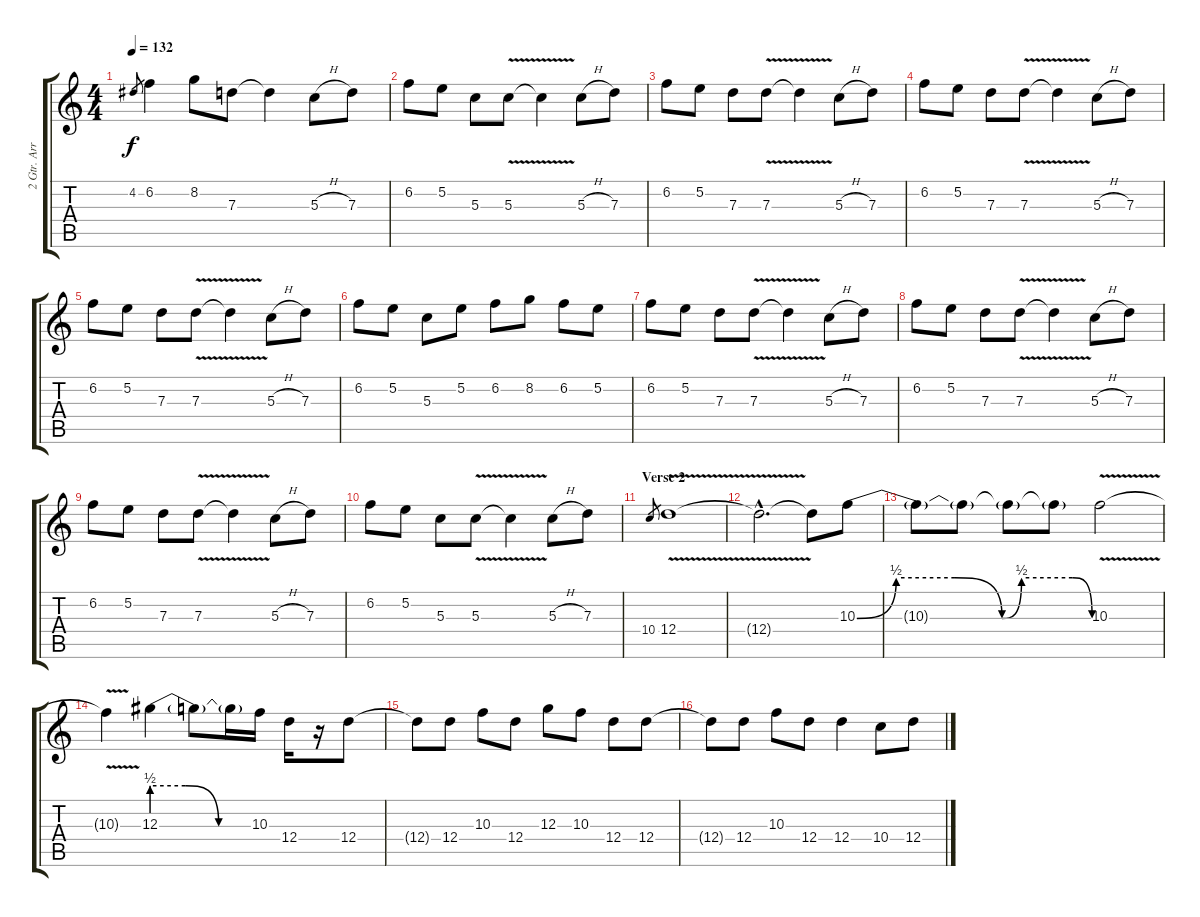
\track ("2 Gtr. Arr. Lead" "2 Gtr. Arr") {instrument overdrivenguitar}
\staff {score tabs}
\tuning (E4 B3 G3 D3 A2 E2) {hide}
\ts (4 4)
\tempo 132
\clef g2
\ks c
4.2.8{gr dy f} 6.2.4 8.2.8 7.3.8 7.3{t}.4 5.3{h}.8 7.3.8 |
6.2.8 5.2.8 5.3.8 5.3{v}.8 5.3{t}.4 5.3{h}.8 7.3.8 |
6.2.8 5.2.8 7.3.8 7.3{v}.8 7.3{t}.4 5.3{h}.8 7.3.8 |
6.2.8 5.2.8 7.3.8 7.3{v}.8 7.3{t}.4 5.3{h}.8 7.3.8 |
6.2.8 5.2.8 7.3.8 7.3{v}.8 7.3{t}.4 5.3{h}.8 7.3.8 |
6.2.8 5.2.8 5.3.8 5.2.8 6.2.8 8.2.8 6.2.8 5.2.8 |
6.2.8 5.2.8 7.3.8 7.3{v}.8 7.3{t}.4 5.3{h}.8 7.3.8 |
6.2.8 5.2.8 7.3.8 7.3{v}.8 7.3{t}.4 5.3{h}.8 7.3.8 |
6.2.8 5.2.8 7.3.8 7.3{v}.8 7.3{t}.4 5.3{h}.8 7.3.8 |
6.2.8 5.2.8 5.3.8 5.3{v}.8 5.3{t}.4 5.3{h}.8 7.3.8 |
\section ("" "Verse 2")
10.4.8{gr} 12.4{v}.1 |
12.4{hac t}.2{d} 12.4{t}.8 10.3{be (custom 0 0 10 2 25 2 37 0 42 2 55 2 60 0)}.8 |
10.3{t}.8 10.3{t}.8 10.3{t}.8 10.3{t}.8 10.3{v}.2 |
10.3{t}.4 12.3{be (custom 0 2 20 2 40 0 60 0)}.4 12.3{t}.8 12.3{t}.16 10.3.16 12.4.16 r.16 12.4.8 |
12.4{t}.8 12.4.8 10.3.8 12.4.8 12.3.8 10.3.8 12.4.8 12.4.8 |
12.4{t}.8 12.4.8 10.3.8 12.4.8 12.4.4 10.4.8 12.4.8
